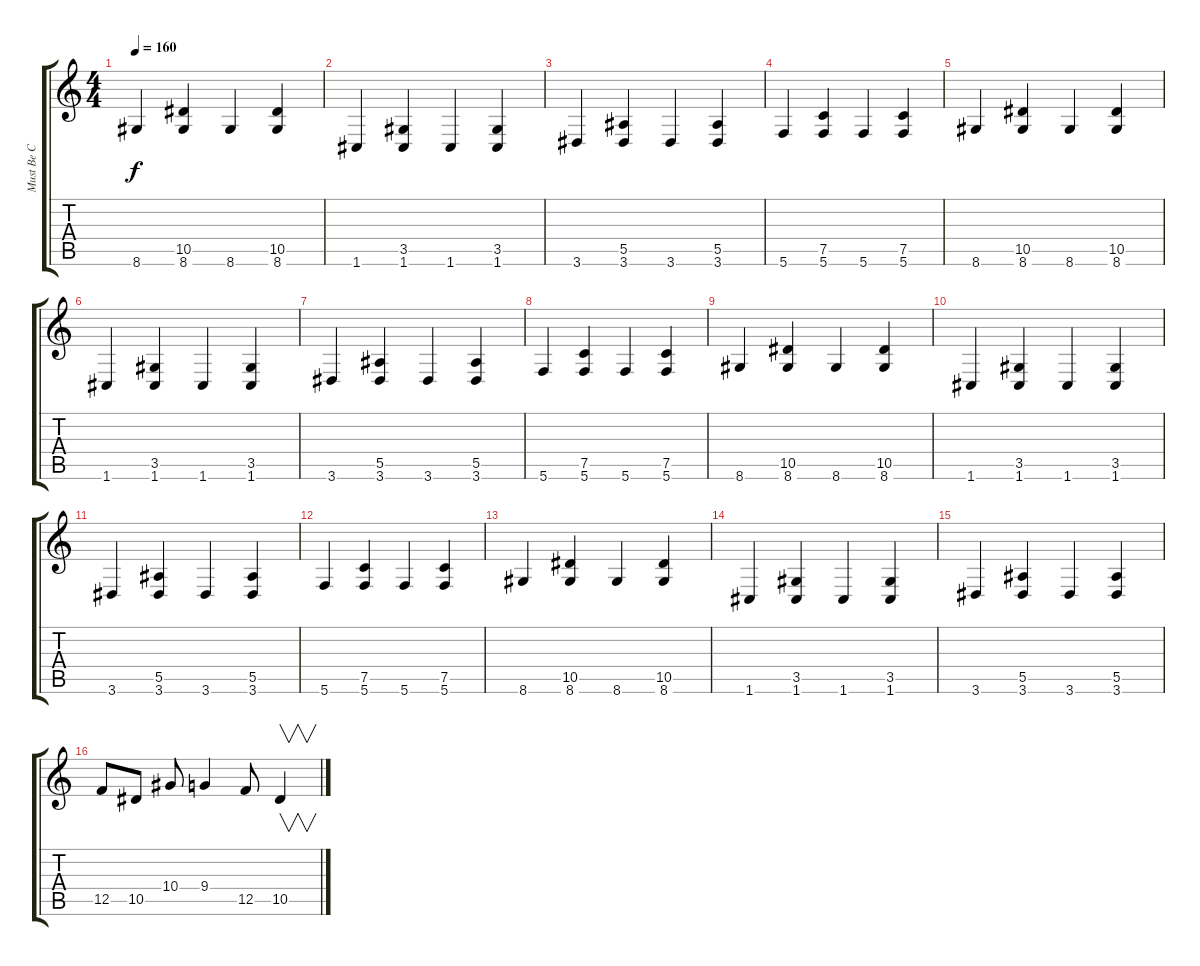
\track ("Must Be C Tuned" "Must Be C ") {instrument distortionguitar}
\staff {score tabs}
\tuning (C4 G3 Eb3 Bb2 F2 C2) {hide}
\ts (4 4)
\tempo 160
\clef g2
\ks c
8.6.4{dy f} (10.5 8.6).4 8.6.4 (10.5 8.6).4 |
1.6.4 (3.5 1.6).4 1.6.4 (3.5 1.6).4 |
3.6.4 (5.5 3.6).4 3.6.4 (5.5 3.6).4 |
5.6.4 (7.5 5.6).4 5.6.4 (7.5 5.6).4 |
8.6.4 (10.5 8.6).4 8.6.4 (10.5 8.6).4 |
1.6.4 (3.5 1.6).4 1.6.4 (3.5 1.6).4 |
3.6.4 (5.5 3.6).4 3.6.4 (5.5 3.6).4 |
5.6.4 (7.5 5.6).4 5.6.4 (7.5 5.6).4 |
8.6.4 (10.5 8.6).4 8.6.4 (10.5 8.6).4 |
1.6.4 (3.5 1.6).4 1.6.4 (3.5 1.6).4 |
3.6.4 (5.5 3.6).4 3.6.4 (5.5 3.6).4 |
5.6.4 (7.5 5.6).4 5.6.4 (7.5 5.6).4 |
8.6.4 (10.5 8.6).4 8.6.4 (10.5 8.6).4 |
1.6.4 (3.5 1.6).4 1.6.4 (3.5 1.6).4 |
3.6.4 (5.5 3.6).4 3.6.4 (5.5 3.6).4 |
12.5.8 10.5.8 10.4.8 9.4.4 12.5.8 10.5.4{v}
